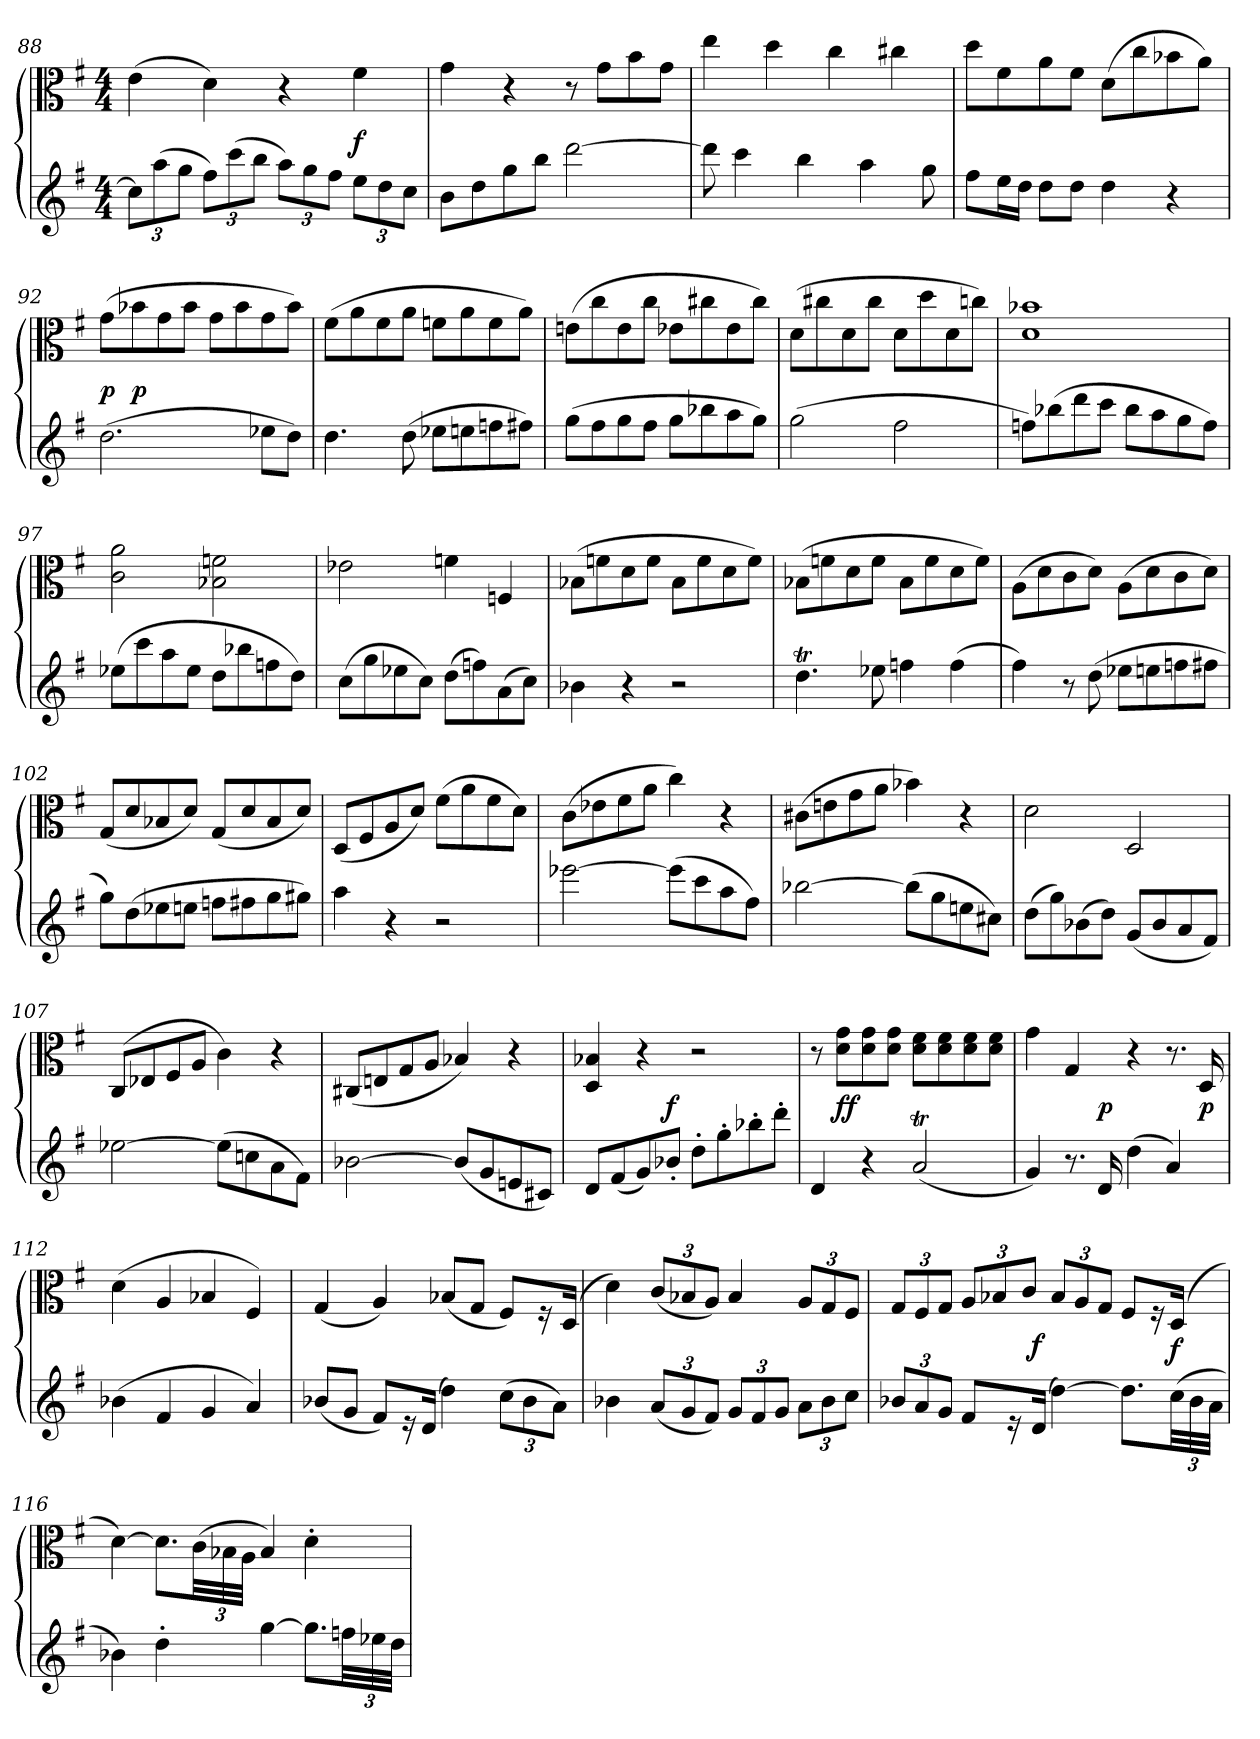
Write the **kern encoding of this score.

**kern	**kern	**dynam
*part1	*part1	*part1
*staff2	*staff1	*staff1/2
*clefG2	*clefC3	*
*k[f#]	*k[f#]	*
*G:	*G:	*
*M4/4	*M4/4	*
=88	=88	=88
12cc\L]	(4e\	.
(12aa\	.	.
12gg\J	.	.
12ff#\L)	4d\)	.
(12ccc\	.	.
12bb\J	.	.
12aa\L)	4r	.
12gg\	.	.
12ff#\J	.	.
12ee\L	4f#\	f
12dd\	.	.
12cc\J	.	.
=89	=89	=89
8b\L	4g\	.
8dd\	.	.
8gg\	4r	.
8bb\J	.	.
[2ddd\	8r	.
.	8g\L	.
.	8b\	.
.	8g\J	.
=90	=90	=90
8ddd\]	4ee\	.
4ccc\	.	.
.	4dd\	.
4bb\	.	.
.	4cc\	.
4aa\	.	.
.	4cc#X\	.
8gg\	.	.
=91	=91	=91
8ff#\L	8dd\L	.
16ee\L	8f#\	.
16dd\JJ	.	.
8dd\L	8a\	.
8dd\J	8f#\J	.
4dd\	(8d\L	.
.	8cc\	.
4r	8b-X\	.
.	8a\J)	.
=92	=92	=92
(2.dd\	(8g\L	p
.	8b-X\	p
.	8g\	.
.	8b-\J	.
.	8g\L	.
.	8b-\	.
8ee-X\L	8g\	.
8dd\J)	8b-\J)	.
=93	=93	=93
4.dd\	(8f#\L	.
.	8a\	.
.	8f#\	.
(8dd\	8a\J	.
8ee-X\L	8fn\L	.
8een\	8a\	.
8ffn\	8f\	.
8ff#X\J)	8a\J)	.
=94	=94	=94
(8gg\L	(8en\L	.
8ff#\	8cc\	.
8gg\	8e\	.
8ff#\J	8cc\J	.
8gg\L	8e-X\L	.
8bb-X\	8cc#X\	.
8aa\	8e-\	.
8gg\J)	8cc#\J)	.
=95	=95	=95
(2gg\	(8d\L	.
.	8cc#X\	.
.	8d\	.
.	8cc#\J	.
2ff#\	8d\L	.
.	8dd\	.
.	8d\	.
.	8ccn\J)	.
=96	=96	=96
8ffn\L)	1d\ 1b-X\	.
(8bb-X\	.	.
8ddd\	.	.
8ccc\J	.	.
8bb-\L	.	.
8aa\	.	.
8gg\	.	.
8ff\J)	.	.
=97	=97	=97
(8ee-X\L	2c\ 2a\	.
8ccc\	.	.
8aa\	.	.
8ee-\J	.	.
8dd\L	2B-X\ 2fn\	.
8bb-X\	.	.
8ffn\	.	.
8dd\J)	.	.
=98	=98	=98
(8cc\L	2e-X\	.
8gg\	.	.
8ee-X\	.	.
8cc\J)	.	.
(8dd\L	4fn\	.
8ffn\)	.	.
(8a\	4Fn/	.
8cc\J)	.	.
=99	=99	=99
4b-X\	(8B-X\L	.
.	8fn\	.
4r	8d\	.
.	8f\J	.
2r	8B-\L	.
.	8f\	.
.	8d\	.
.	8f\J)	.
=100	=100	=100
4.ddT\	(8B-X\L	.
.	8fn\	.
.	8d\	.
8ee-X\	8f\J	.
4ffn\	8B-\L	.
.	8f\	.
(4ff\	8d\	.
.	8f\J)	.
=101	=101	=101
4ff#\)	(8A\L	.
.	8d\	.
8r	8c\	.
(8dd\	8d\J)	.
8ee-X\L	(8A\L	.
8een\	8d\	.
8ffn\	8c\	.
8ff#X\J	8d\J)	.
=102	=102	=102
8gg\L)	(8G/L	.
(8dd\	8d/	.
8ee-X\	8B-X/	.
8een\J	8d/J)	.
8ffn\L	(8G/L	.
8ff#X\	8d/	.
8gg\	8B-/	.
8gg#X\J)	8d/J)	.
=103	=103	=103
4aa\	(8D/L	.
.	8F#/	.
4r	8A/	.
.	8d/J)	.
2r	(8f#\L	.
.	8a\	.
.	8f#\	.
.	8d\J)	.
=104	=104	=104
[2eee-X\	(8c\L	.
.	8e-X\	.
.	8f#\	.
.	8a\J	.
(8eee-\L]	4cc\)	.
8ccc\	.	.
8aa\	4r	.
8ff#\J)	.	.
=105	=105	=105
[2bb-X\	(8c#X\L	.
.	8en\	.
.	8g\	.
.	8a\J	.
(8bb-\L]	4b-X\)	.
8gg\	.	.
8een\	4r	.
8cc#X\J)	.	.
=106	=106	=106
(8dd\L	2d\	.
8gg\)	.	.
(8b-X\	.	.
8dd\J)	.	.
(8g/L	2D/	.
8b-/	.	.
8a/	.	.
8f#/J)	.	.
=107	=107	=107
[2ee-X\	(8C/L	.
.	8E-X/	.
.	8F#/	.
.	8A/J	.
(8ee-\L]	4c\)	.
8ccn\	.	.
8a\	4r	.
8f#\J)	.	.
=108	=108	=108
[2b-X\	(8C#X/L	.
.	8En/	.
.	8G/	.
.	8A/J	.
(8b-/L]	4B-X/)	.
8g/	.	.
8en/	4r	.
8c#X/J)	.	.
=109	=109	=109
8d/L	4D/ 4B-X/	.
(8f#/	.	.
8g/)	4r	.
8b-X'/J	.	f
8dd'\L	2r	.
8gg'\	.	.
8bb-X'\	.	.
8ddd'\J	.	.
=110	=110	=110
4d/	8r	.
.	8d\ 8g\L	ff
4r	8d\ 8g\	.
.	8d\ 8g\J	.
(2aT/	8d\ 8f#\L	.
.	8d\ 8f#\	.
.	8d\ 8f#\	.
.	8d\ 8f#\J	.
=111	=111	=111
4g/)	4g\	.
8.r	4G/	.
16d/	.	p
(4dd\	4r	.
4a/)	8.r	.
.	16D/	p
=112	=112	=112
(4b-X\	(4d\	.
4f#/	4A/	.
4g/	4B-X/	.
4a/)	4F#/)	.
=113	=113	=113
(8b-X/L	(4G/	.
8g/J	.	.
8f#/L)	4A/)	.
16r	.	.
(16d/Jk	.	.
4dd\)	(8B-X/L	.
.	8G/J	.
(12cc\L	8F#/L)	.
12b-\	.	.
.	16r	.
12a\J)	.	.
.	(16D/Jk	.
=114	=114	=114
4b-X\	4d\)	.
(12a/L	(12c/L	.
12g/	12B-X/	.
12f#/J)	12A/J)	.
12g/L	4B-/	.
12f#/	.	.
12g/J	.	.
12a\L	12A/L	.
12b-\	12G/	.
12cc\J	12F#/J	.
=115	=115	=115
12b-X/L	12G/L	.
12a/	12F#/	.
12g/J	12G/J	.
8f#/L	12A/L	.
.	12B-X/	.
16r	.	.
.	12c/J	.
(16d/Jk	.	f
[4dd\)	12B-/L	.
.	12A/	.
.	12G/J	.
8.dd\L]	8F#/L	.
.	16r	.
(48cc\LL	(16D/Jk	f
48b-\	.	.
48a\JJJ	.	.
=116	=116	=116
4b-X\)	[4d\)	.
4dd'\	8.d\L]	.
.	(48c\LL	.
.	48B-X\	.
.	48A\JJJ	.
[4gg\	4B-/)	.
8.gg\L]	4d'\	.
48ffn\LL	.	.
48ee-X\	.	.
48dd\JJJ	.	.
=	=	=
*-	*-	*-
